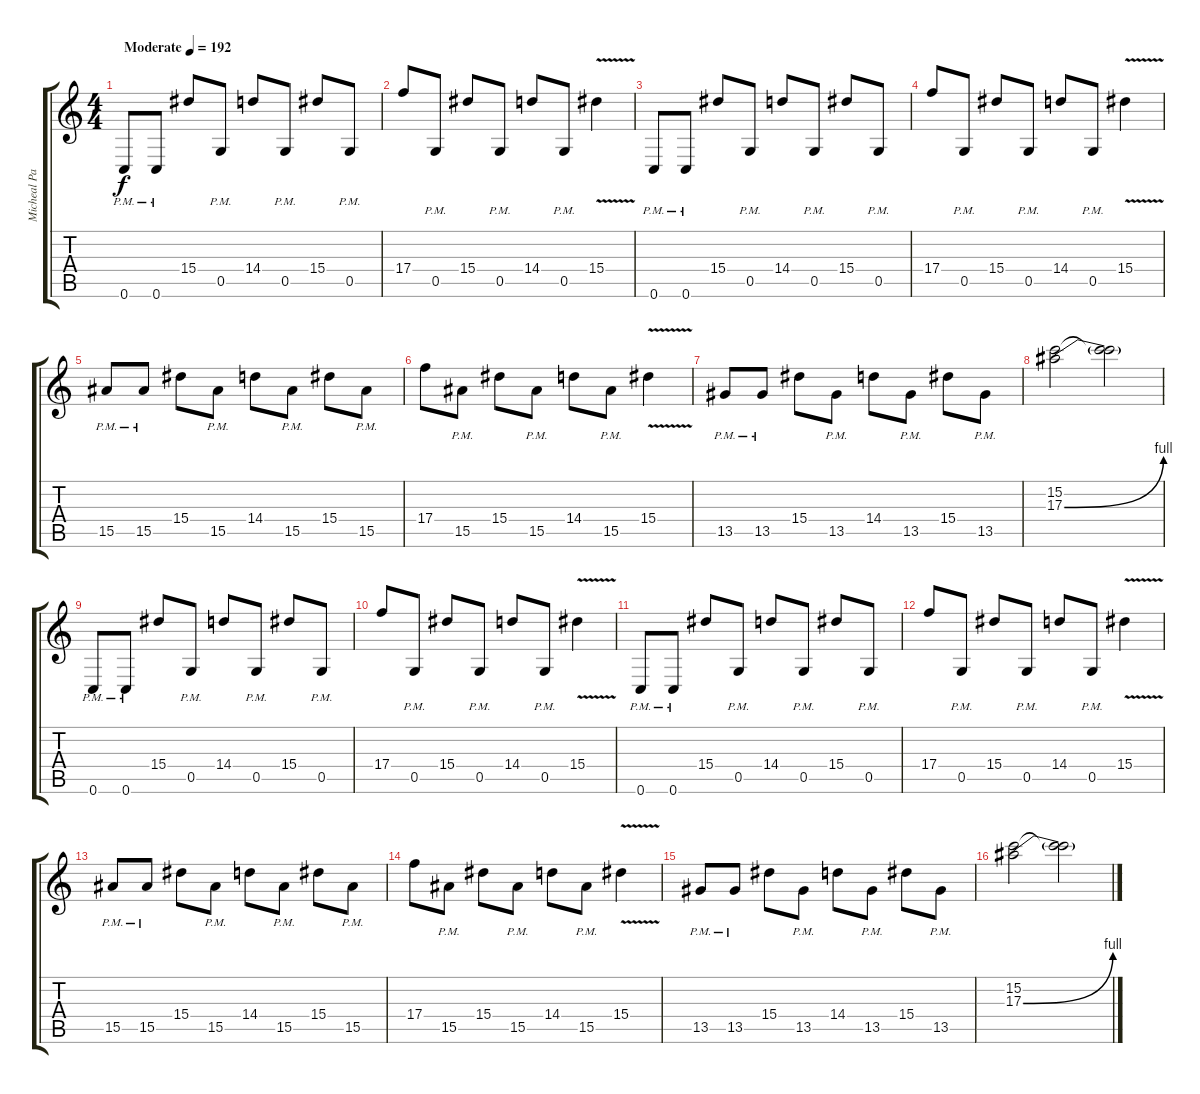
\track ("Micheal Padge " "Micheal Pa") {instrument distortionguitar}
\staff {score tabs}
\tuning (D4 A3 F3 C3 G2 C2) {hide}
\ts (4 4)
\tempo (192 "Moderate")
\clef g2
\ks c
0.6{pm}.8{dy f instrument distortionguitar} 0.6{pm}.8 15.4.8 0.5{pm}.8 14.4.8 0.5{pm}.8 15.4.8 0.5{pm}.8 |
17.4.8 0.5{pm}.8 15.4.8 0.5{pm}.8 14.4.8 0.5{pm}.8 15.4{v}.4 |
0.6{pm}.8 0.6{pm}.8 15.4.8 0.5{pm}.8 14.4.8 0.5{pm}.8 15.4.8 0.5{pm}.8 |
17.4.8 0.5{pm}.8 15.4.8 0.5{pm}.8 14.4.8 0.5{pm}.8 15.4{v}.4 |
15.5{pm}.8 15.5{pm}.8 15.4.8 15.5{pm}.8 14.4.8 15.5{pm}.8 15.4.8 15.5{pm}.8 |
17.4.8 15.5{pm}.8 15.4.8 15.5{pm}.8 14.4.8 15.5{pm}.8 15.4{v}.4 |
13.5{pm}.8 13.5{pm}.8 15.4.8 13.5{pm}.8 14.4.8 13.5{pm}.8 15.4.8 13.5{pm}.8 |
(15.2 17.3{be (bend 0 0 60 4)}).2 (15.2{t} 17.3{t}).2 |
0.6{pm}.8 0.6{pm}.8 15.4.8 0.5{pm}.8 14.4.8 0.5{pm}.8 15.4.8 0.5{pm}.8 |
17.4.8 0.5{pm}.8 15.4.8 0.5{pm}.8 14.4.8 0.5{pm}.8 15.4{v}.4 |
0.6{pm}.8 0.6{pm}.8 15.4.8 0.5{pm}.8 14.4.8 0.5{pm}.8 15.4.8 0.5{pm}.8 |
17.4.8 0.5{pm}.8 15.4.8 0.5{pm}.8 14.4.8 0.5{pm}.8 15.4{v}.4 |
15.5{pm}.8 15.5{pm}.8 15.4.8 15.5{pm}.8 14.4.8 15.5{pm}.8 15.4.8 15.5{pm}.8 |
17.4.8 15.5{pm}.8 15.4.8 15.5{pm}.8 14.4.8 15.5{pm}.8 15.4{v}.4 |
13.5{pm}.8 13.5{pm}.8 15.4.8 13.5{pm}.8 14.4.8 13.5{pm}.8 15.4.8 13.5{pm}.8 |
(15.2 17.3{be (bend 0 0 60 4)}).2 (15.2{t} 17.3{t}).2
